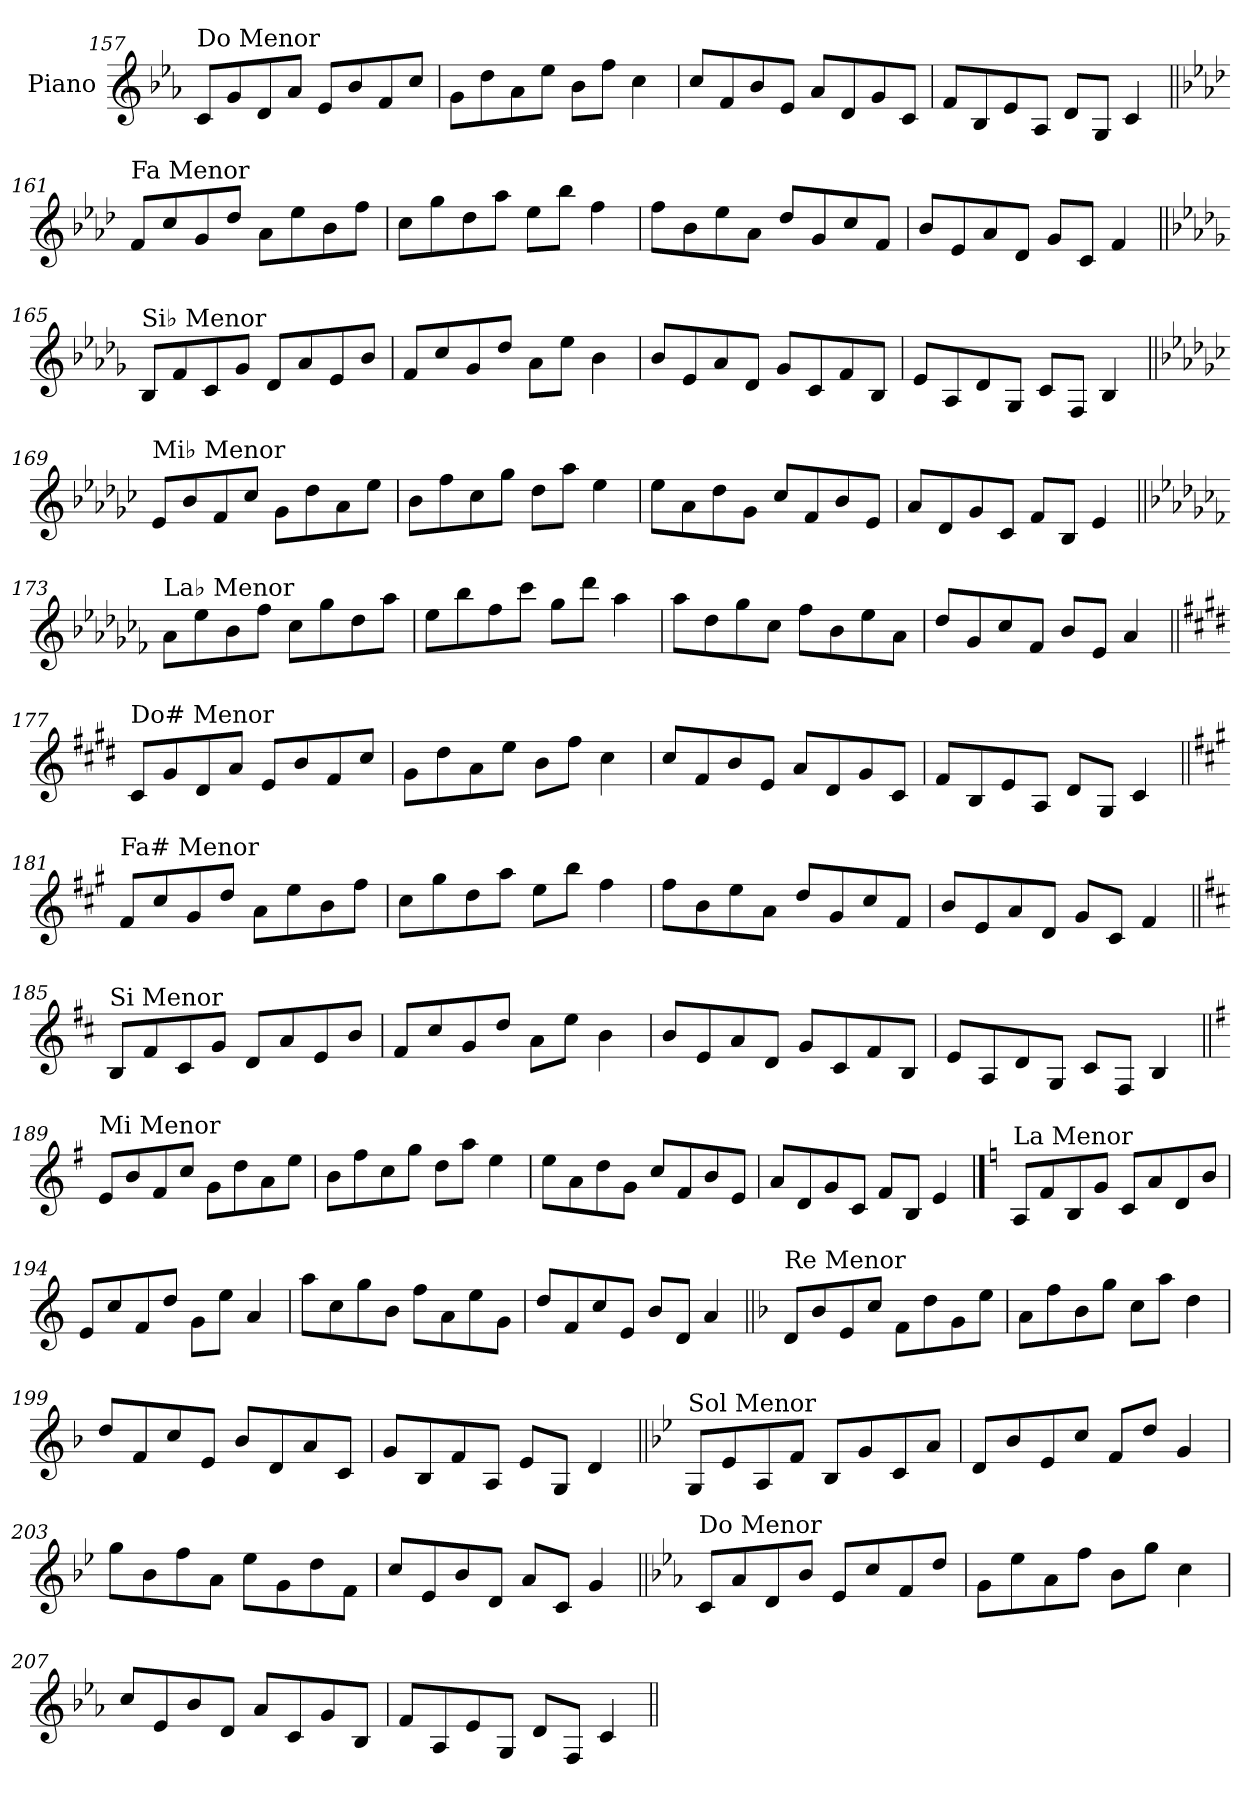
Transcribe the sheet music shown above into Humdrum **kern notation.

**kern
*part1
*staff1
*I"Piano
*I'Pno.
!!LO:LB:g=z
*clefG2
*k[b-e-a-]
=157
!LO:TX:a:t=Do Menor
8c/L
8g/
8d/
8a-/J
8e-/L
8b-/
8f/
8cc/J
=158
8g\L
8dd\
8a-\
8ee-\J
8b-\L
8ff\J
4cc\
=159
8cc/L
8f/
8b-/
8e-/J
8a-/L
8d/
8g/
8c/J
=160
8f/L
8B-/
8e-/
8A-/J
8d/L
8G/J
4c/
!!LO:LB:g=z
=161||
*k[b-e-a-d-]
!LO:TX:a:t=Fa Menor
8f/L
8cc/
8g/
8dd-/J
8a-\L
8ee-\
8b-\
8ff\J
=162
8cc\L
8gg\
8dd-\
8aa-\J
8ee-\L
8bb-\J
4ff\
=163
8ff\L
8b-\
8ee-\
8a-\J
8dd-/L
8g/
8cc/
8f/J
=164
8b-/L
8e-/
8a-/
8d-/J
8g/L
8c/J
4f/
!!LO:LB:g=z
=165||
*k[b-e-a-d-g-]
!LO:TX:a:t=Si♭ Menor
8B-/L
8f/
8c/
8g-/J
8d-/L
8a-/
8e-/
8b-/J
=166
8f/L
8cc/
8g-/
8dd-/J
8a-\L
8ee-\J
4b-\
=167
8b-/L
8e-/
8a-/
8d-/J
8g-/L
8c/
8f/
8B-/J
=168
8e-/L
8A-/
8d-/
8G-/J
8c/L
8F/J
4B-/
!!LO:LB:g=z
=169||
*k[b-e-a-d-g-c-]
!LO:TX:a:t=Mi♭ Menor
8e-/L
8b-/
8f/
8cc-/J
8g-\L
8dd-\
8a-\
8ee-\J
=170
8b-\L
8ff\
8cc-\
8gg-\J
8dd-\L
8aa-\J
4ee-\
=171
8ee-\L
8a-\
8dd-\
8g-\J
8cc-/L
8f/
8b-/
8e-/J
=172
8a-/L
8d-/
8g-/
8c-/J
8f/L
8B-/J
4e-/
!!LO:LB:g=z
=173||
*k[b-e-a-d-g-c-f-]
!LO:TX:a:t=La♭ Menor
8a-\L
8ee-\
8b-\
8ff-\J
8cc-\L
8gg-\
8dd-\
8aa-\J
=174
8ee-\L
8bb-\
8ff-\
8ccc-\J
8gg-\L
8ddd-\J
4aa-\
=175
8aa-\L
8dd-\
8gg-\
8cc-\J
8ff-\L
8b-\
8ee-\
8a-\J
=176
8dd-/L
8g-/
8cc-/
8f-/J
8b-/L
8e-/J
4a-/
!!LO:LB:g=z
=177||
*k[f#c#g#d#]
!LO:TX:a:t=Do# Menor
8c#/L
8g#/
8d#/
8a/J
8e/L
8b/
8f#/
8cc#/J
=178
8g#\L
8dd#\
8a\
8ee\J
8b\L
8ff#\J
4cc#\
=179
8cc#/L
8f#/
8b/
8e/J
8a/L
8d#/
8g#/
8c#/J
=180
8f#/L
8B/
8e/
8A/J
8d#/L
8G#/J
4c#/
!!LO:LB:g=z
=181||
*k[f#c#g#]
!LO:TX:a:t=Fa# Menor
8f#/L
8cc#/
8g#/
8dd/J
8a\L
8ee\
8b\
8ff#\J
=182
8cc#\L
8gg#\
8dd\
8aa\J
8ee\L
8bb\J
4ff#\
=183
8ff#\L
8b\
8ee\
8a\J
8dd/L
8g#/
8cc#/
8f#/J
=184
8b/L
8e/
8a/
8d/J
8g#/L
8c#/J
4f#/
!!LO:LB:g=z
=185||
*k[f#c#]
!LO:TX:a:t=Si Menor
8B/L
8f#/
8c#/
8g/J
8d/L
8a/
8e/
8b/J
=186
8f#/L
8cc#/
8g/
8dd/J
8a\L
8ee\J
4b\
=187
8b/L
8e/
8a/
8d/J
8g/L
8c#/
8f#/
8B/J
=188
8e/L
8A/
8d/
8G/J
8c#/L
8F#/J
4B/
!!LO:LB:g=z
=189||
*k[f#]
!LO:TX:a:t=Mi Menor
8e/L
8b/
8f#/
8cc/J
8g\L
8dd\
8a\
8ee\J
=190
8b\L
8ff#\
8cc\
8gg\J
8dd\L
8aa\J
4ee\
=191
8ee\L
8a\
8dd\
8g\J
8cc/L
8f#/
8b/
8e/J
=192
8a/L
8d/
8g/
8c/J
8f#/L
8B/J
4e/
!!LO:PB:g=z
==193
*k[]
!LO:TX:a:t=La Menor
8A/L
8f/
8B/
8g/J
8c/L
8a/
8d/
8b/J
=194
8e/L
8cc/
8f/
8dd/J
8g\L
8ee\J
4a/
=195
8aa\L
8cc\
8gg\
8b\J
8ff\L
8a\
8ee\
8g\J
=196
8dd/L
8f/
8cc/
8e/J
8b/L
8d/J
4a/
!!LO:LB:g=z
=197||
*k[b-]
!LO:TX:a:t=Re Menor
8d/L
8b-/
8e/
8cc/J
8f\L
8dd\
8g\
8ee\J
=198
8a\L
8ff\
8b-\
8gg\J
8cc\L
8aa\J
4dd\
=199
8dd/L
8f/
8cc/
8e/J
8b-/L
8d/
8a/
8c/J
=200
8g/L
8B-/
8f/
8A/J
8e/L
8G/J
4d/
!!LO:LB:g=z
=201||
*k[b-e-]
!LO:TX:a:t=Sol Menor
8G/L
8e-/
8A/
8f/J
8B-/L
8g/
8c/
8a/J
=202
8d/L
8b-/
8e-/
8cc/J
8f/L
8dd/J
4g/
=203
8gg\L
8b-\
8ff\
8a\J
8ee-\L
8g\
8dd\
8f\J
=204
8cc/L
8e-/
8b-/
8d/J
8a/L
8c/J
4g/
!!LO:LB:g=z
=205||
*k[b-e-a-]
!LO:TX:a:t=Do Menor
8c/L
8a-/
8d/
8b-/J
8e-/L
8cc/
8f/
8dd/J
=206
8g\L
8ee-\
8a-\
8ff\J
8b-\L
8gg\J
4cc\
=207
8cc/L
8e-/
8b-/
8d/J
8a-/L
8c/
8g/
8B-/J
=208
8f/L
8A-/
8e-/
8G/J
8d/L
8F/J
4c/
=||
*-
